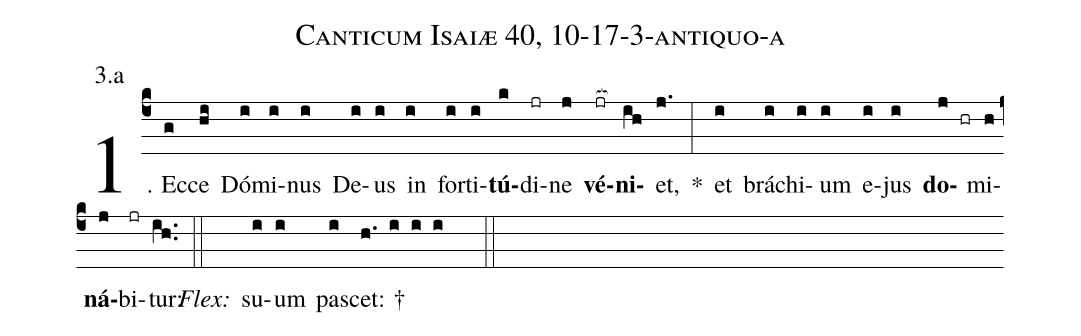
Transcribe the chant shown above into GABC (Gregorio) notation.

name: Canticum Isaiæ 40, 10-17-3-antiquo-a;
annotation: 3.a;
%%
(c4)1. Ec(g)ce(hi) Dó(i)mi(i)nus(i) De(i)us(i) in(i) for(i)ti(i)<b>tú</b>(k)di(jr)ne(j) <b>vé</b>(jr[ocb:1{])<b>ni</b>(ih[ocb:0}])et,(j.) *(:) et(i) brá(i)chi(i)um(i) e(i)jus(i) <b>do</b>(j hr)mi(h)<b>ná</b>(j)bi(jr)tur:(ih..) (::)
<i>Flex:</i>()  su(i)um(i) pa(i)scet: †(h. i i i  ::)
